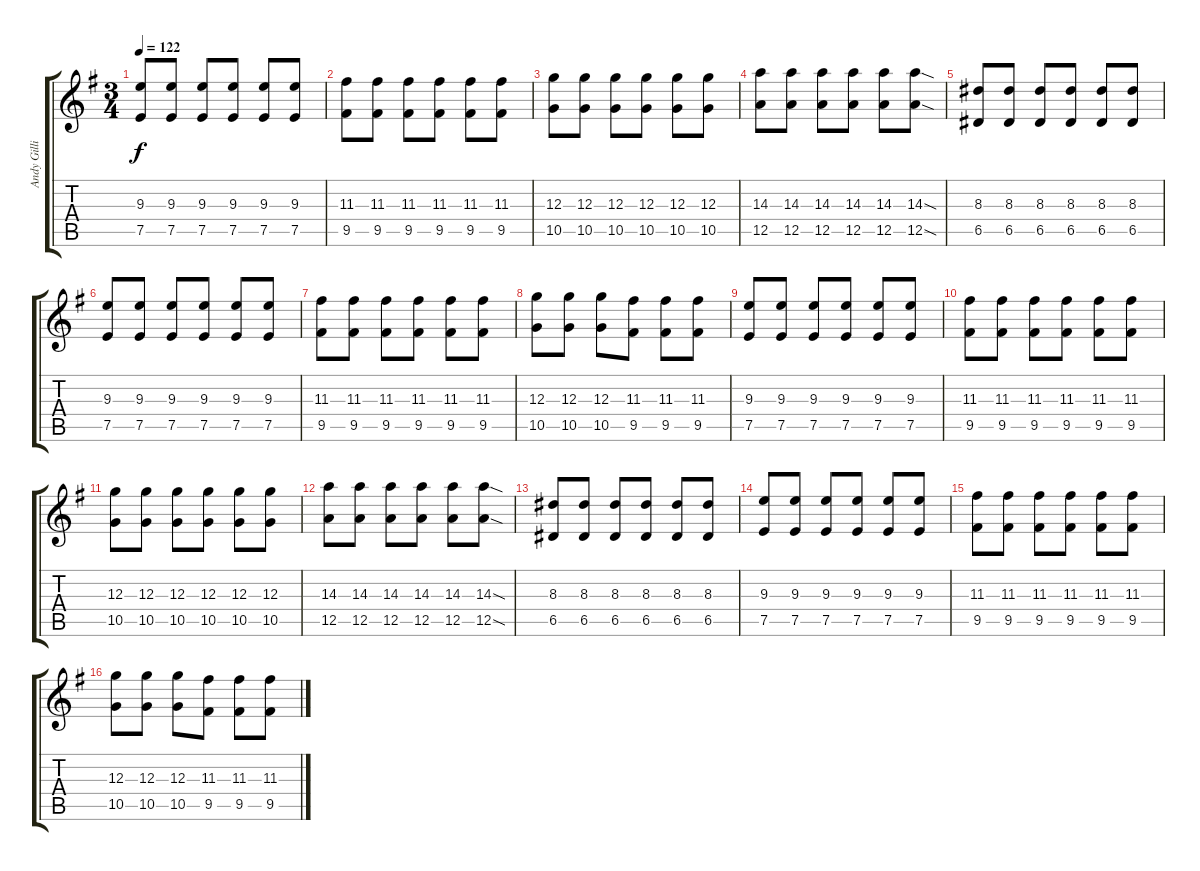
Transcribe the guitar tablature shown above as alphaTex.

\track ("Andy Gillion - guitar" "Andy Gilli") {instrument distortionguitar}
\staff {score tabs}
\tuning (E4 B3 G3 D3 A2 E2) {hide}
\ts (3 4)
\tempo 122
\clef g2
\ks eminor
(9.3 7.5).8{dy f} (9.3 7.5).8 (9.3 7.5).8 (9.3 7.5).8 (9.3 7.5).8 (9.3 7.5).8 |
(11.3 9.5).8 (11.3 9.5).8 (11.3 9.5).8 (11.3 9.5).8 (11.3 9.5).8 (11.3 9.5).8 |
(12.3 10.5).8 (12.3 10.5).8 (12.3 10.5).8 (12.3 10.5).8 (12.3 10.5).8 (12.3 10.5).8 |
(14.3 12.5).8 (14.3 12.5).8 (14.3 12.5).8 (14.3 12.5).8 (14.3 12.5).8 (14.3{sod} 12.5{sod}).8 |
(8.3 6.5).8 (8.3 6.5).8 (8.3 6.5).8 (8.3 6.5).8 (8.3 6.5).8 (8.3 6.5).8 |
(9.3 7.5).8 (9.3 7.5).8 (9.3 7.5).8 (9.3 7.5).8 (9.3 7.5).8 (9.3 7.5).8 |
(11.3 9.5).8 (11.3 9.5).8 (11.3 9.5).8 (11.3 9.5).8 (11.3 9.5).8 (11.3 9.5).8 |
(12.3 10.5).8 (12.3 10.5).8 (12.3 10.5).8 (11.3 9.5).8 (11.3 9.5).8 (11.3 9.5).8 |
(9.3 7.5).8 (9.3 7.5).8 (9.3 7.5).8 (9.3 7.5).8 (9.3 7.5).8 (9.3 7.5).8 |
(11.3 9.5).8 (11.3 9.5).8 (11.3 9.5).8 (11.3 9.5).8 (11.3 9.5).8 (11.3 9.5).8 |
(12.3 10.5).8 (12.3 10.5).8 (12.3 10.5).8 (12.3 10.5).8 (12.3 10.5).8 (12.3 10.5).8 |
(14.3 12.5).8 (14.3 12.5).8 (14.3 12.5).8 (14.3 12.5).8 (14.3 12.5).8 (14.3{sod} 12.5{sod}).8 |
(8.3 6.5).8 (8.3 6.5).8 (8.3 6.5).8 (8.3 6.5).8 (8.3 6.5).8 (8.3 6.5).8 |
(9.3 7.5).8 (9.3 7.5).8 (9.3 7.5).8 (9.3 7.5).8 (9.3 7.5).8 (9.3 7.5).8 |
(11.3 9.5).8 (11.3 9.5).8 (11.3 9.5).8 (11.3 9.5).8 (11.3 9.5).8 (11.3 9.5).8 |
(12.3 10.5).8 (12.3 10.5).8 (12.3 10.5).8 (11.3 9.5).8 (11.3 9.5).8 (11.3 9.5).8
